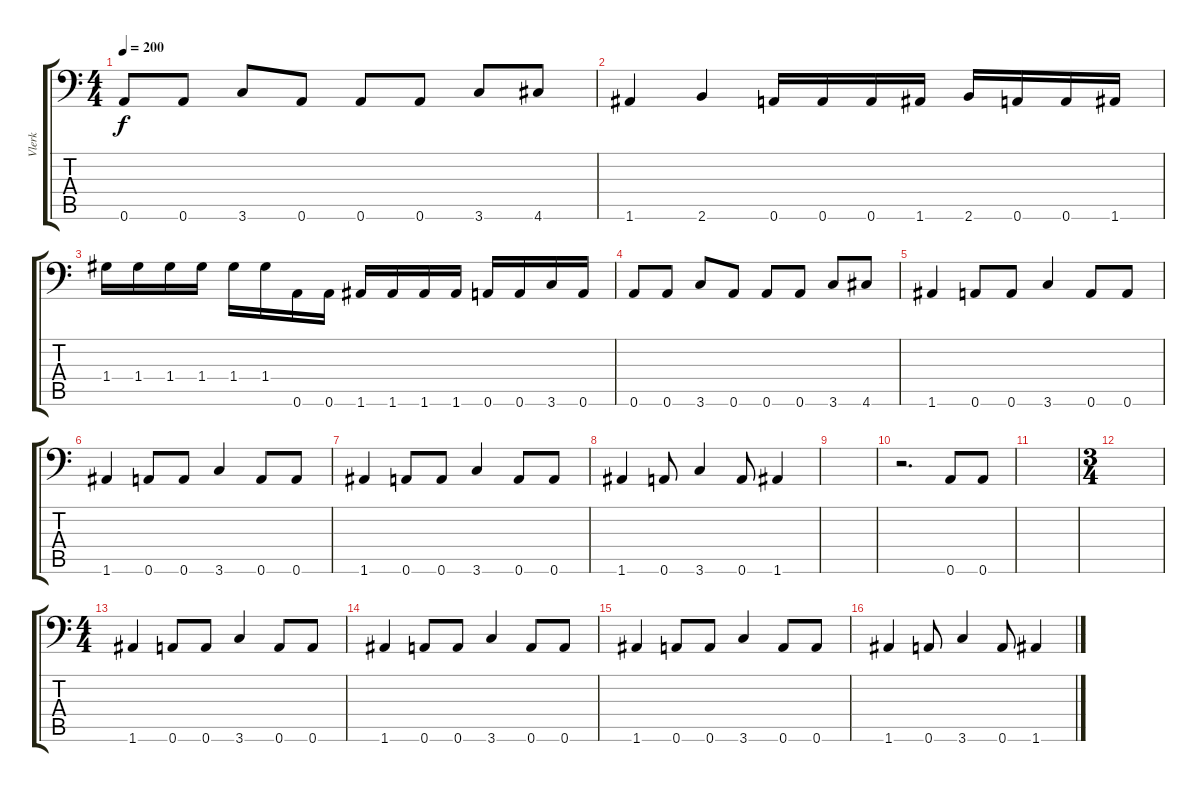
\track ("Vlerk" "Vlerk") {instrument distortionguitar}
\staff {score tabs}
\tuning (A3 E3 C3 G2 D2 A1) {hide}
\ts (4 4)
\tempo 200
\clef f4
\ks c
0.6.8{dy f} 0.6.8 3.6.8 0.6.8 0.6.8 0.6.8 3.6.8 4.6.8 |
1.6.4 2.6.4 0.6.16 0.6.16 0.6.16 1.6.16 2.6.16 0.6.16 0.6.16 1.6.16 |
1.4.16 1.4.16 1.4.16 1.4.16 1.4.16 1.4.16 0.6.16 0.6.16 1.6.16 1.6.16 1.6.16 1.6.16 0.6.16 0.6.16 3.6.16 0.6.16 |
0.6.8 0.6.8 3.6.8 0.6.8 0.6.8 0.6.8 3.6.8 4.6.8 |
1.6.4 0.6.8 0.6.8 3.6.4 0.6.8 0.6.8 |
1.6.4 0.6.8 0.6.8 3.6.4 0.6.8 0.6.8 |
1.6.4 0.6.8 0.6.8 3.6.4 0.6.8 0.6.8 |
1.6.4 0.6.8 3.6.4 0.6.8 1.6.4 |
|
r.2{d} 0.6.8 0.6.8 |
|
\ts (3 4)
|
\ts (4 4)
1.6.4 0.6.8 0.6.8 3.6.4 0.6.8 0.6.8 |
1.6.4 0.6.8 0.6.8 3.6.4 0.6.8 0.6.8 |
1.6.4 0.6.8 0.6.8 3.6.4 0.6.8 0.6.8 |
1.6.4 0.6.8 3.6.4 0.6.8 1.6.4
